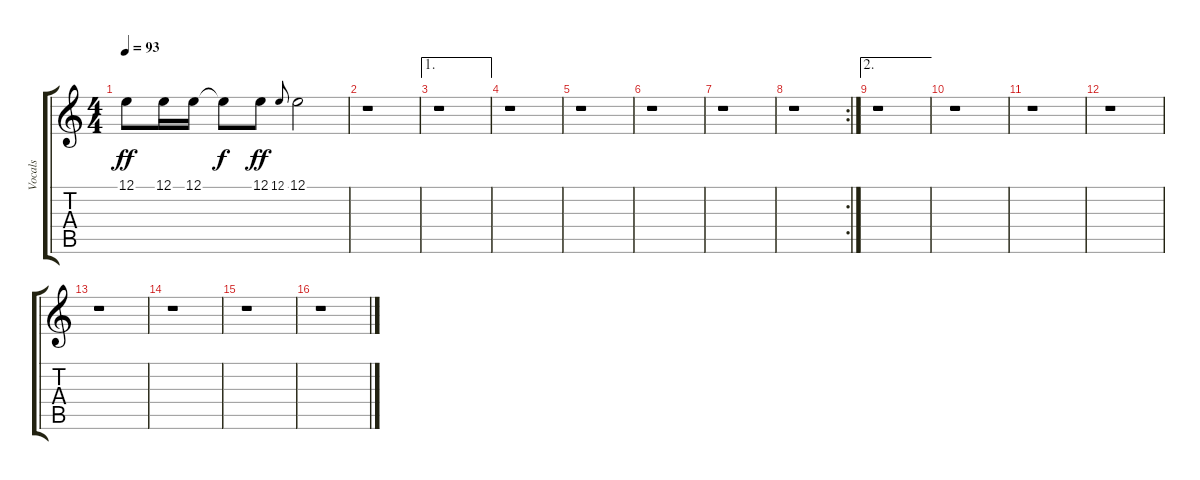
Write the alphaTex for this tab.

\track ("Vocals" "Vocals") {instrument lead2sawtooth}
\staff {score tabs}
\tuning (E4 B3 G3 D3 A2 E2) {hide}
\ts (4 4)
\tempo 93
\clef g2
\ks c
12.1.8{dy ff} 12.1.16 12.1.16 12.1{t}.8{dy f} 12.1.8{dy ff} 12.1.8{gr onbeat} 12.1.2 |
r.1 |
\ae 1
r.1 |
r.1 |
r.1 |
r.1 |
r.1 |
\rc 2
r.1 |
\ae 2
r.1 |
r.1 |
r.1 |
r.1 |
r.1 |
r.1 |
r.1 |
r.1
